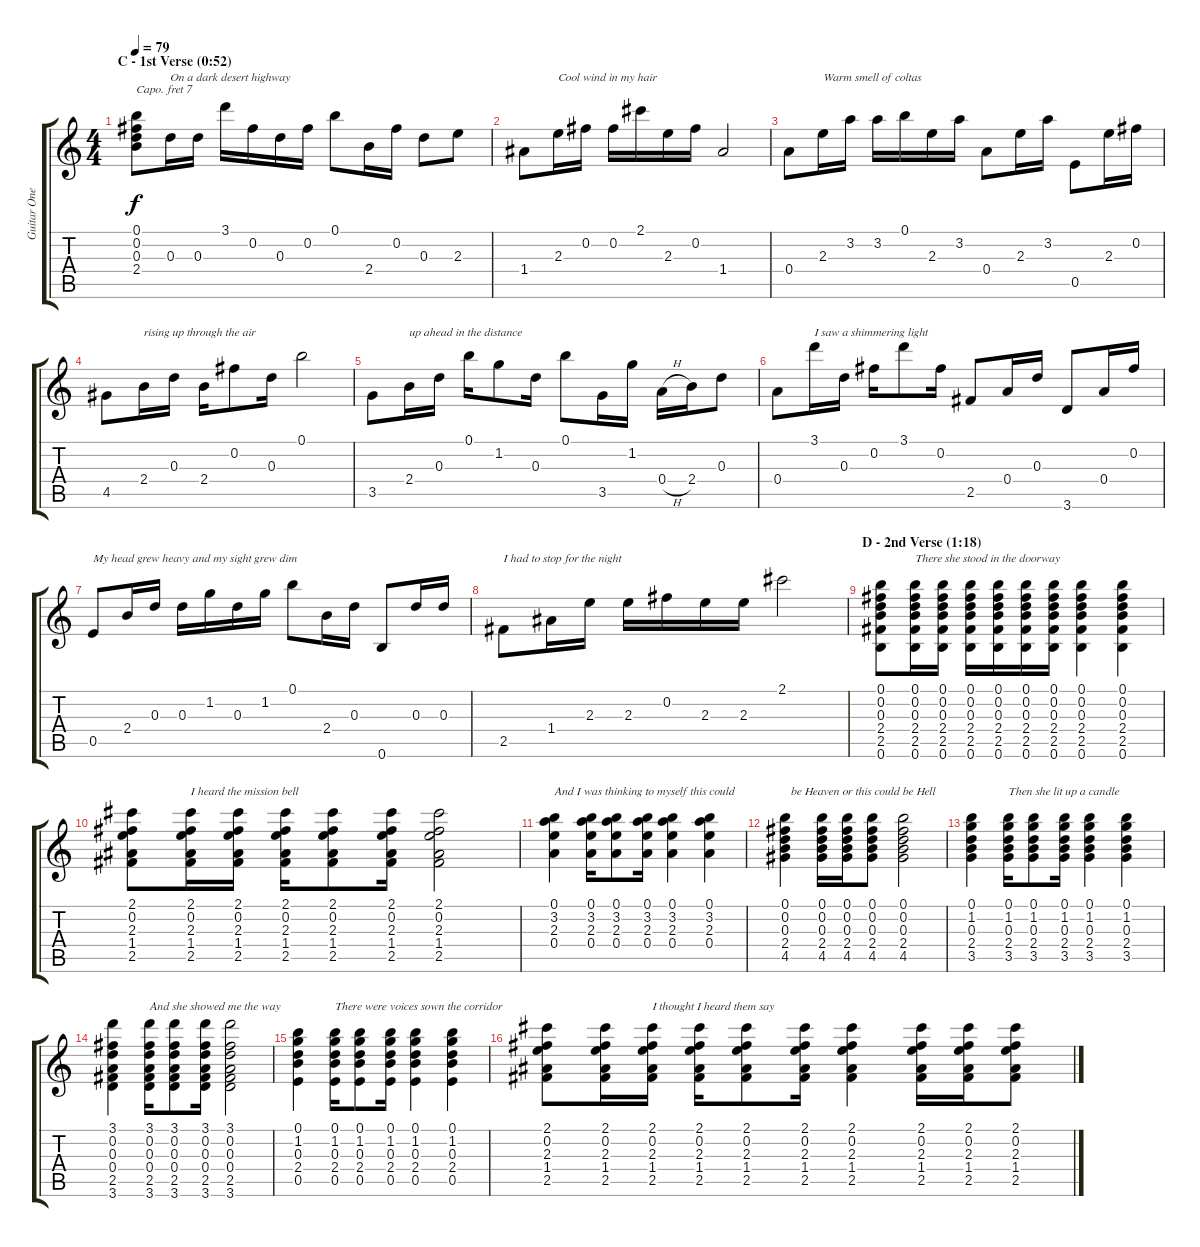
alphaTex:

\track ("Guitar One" "Guitar One") {instrument acousticguitarsteel}
\staff {score tabs}
\capo 7
\tuning (E4 B3 G3 D3 A2 E2) {hide}
\ts (4 4)
\section ("" "C - 1st Verse (0:52)")
\tempo 79
\clef g2
\ks c
(0.1 0.2 0.3 2.4).8{dy f} 0.3.16{txt "On a dark desert highway"} 0.3.16 3.1.16 0.2.16 0.3.16 0.2.16 0.1.8 2.4.16 0.2.16 0.3.8 2.3.8 |
1.4.8 2.3.16{txt "Cool wind in my hair"} 0.2.16 0.2.16 2.1.16 2.3.16 0.2.16 1.4.2 |
0.4.8 2.3.16{txt "Warm smell of coltas"} 3.2.16 3.2.16 0.1.16 2.3.16 3.2.16 0.4.8 2.3.16 3.2.16 0.5.8 2.3.16 0.2.16 |
4.5.8 2.4.16{txt "rising up through the air"} 0.3.16 2.4.16 0.2.8 0.3.16 0.1.2 |
3.5.8 2.4.16{txt "up ahead in the distance"} 0.3.16 0.1.16 1.2.8 0.3.16 0.1.8 3.5.16 1.2.16 0.4{h}.16 2.4.16 0.3.8 |
0.4.8 3.1.16{txt "I saw a shimmering light"} 0.3.16 0.2.16 3.1.8 0.2.16 2.5.8 0.4.16 0.3.16 3.6.8 0.4.16 0.2.16 |
0.5.8{txt "My head grew heavy and my sight grew dim"} 2.4.16 0.3.16 0.3.16 1.2.16 0.3.16 1.2.16 0.1.8 2.4.16 0.3.16 0.6.8 0.3.16 0.3.16 |
2.5.8{txt "I had to stop for the night"} 1.4.16 2.3.16 2.3.16 0.2.16 2.3.16 2.3.16 2.1.2 |
\section ("" "D - 2nd Verse (1:18)")
(0.1 0.2 0.3 2.4 2.5 0.6).8 (0.1 0.2 0.3 2.4 2.5 0.6).16{txt "There she stood in the doorway"} (0.1 0.2 0.3 2.4 2.5 0.6).16 (0.1 0.2 0.3 2.4 2.5 0.6).16 (0.1 0.2 0.3 2.4 2.5 0.6).16 (0.1 0.2 0.3 2.4 2.5 0.6).16 (0.1 0.2 0.3 2.4 2.5 0.6).16 (0.1 0.2 0.3 2.4 2.5 0.6).4 (0.1 0.2 0.3 2.4 2.5 0.6).4 |
(2.1 0.2 2.3 1.4 2.5).8 (2.1 0.2 2.3 1.4 2.5).16{txt "I heard the mission bell"} (2.1 0.2 2.3 1.4 2.5).16 (2.1 0.2 2.3 1.4 2.5).16 (2.1 0.2 2.3 1.4 2.5).8 (2.1 0.2 2.3 1.4 2.5).16 (2.1 0.2 2.3 1.4 2.5).2 |
(0.1 3.2 2.3 0.4).4{txt "And I was thinking to myself this could"} (0.1 3.2 2.3 0.4).16 (0.1 3.2 2.3 0.4).8 (0.1 3.2 2.3 0.4).16 (0.1 3.2 2.3 0.4).4 (0.1 3.2 2.3 0.4).4 |
(0.1 0.2 0.3 2.4 4.5).4{txt "  be Heaven or this could be Hell"} (0.1 0.2 0.3 2.4 4.5).16 (0.1 0.2 0.3 2.4 4.5).16 (0.1 0.2 0.3 2.4 4.5).8 (0.1 0.2 0.3 2.4 4.5).2 |
(0.1 1.2 0.3 2.4 3.5).4 (0.1 1.2 0.3 2.4 3.5).16{txt "Then she lit up a candle"} (0.1 1.2 0.3 2.4 3.5).8 (0.1 1.2 0.3 2.4 3.5).16 (0.1 1.2 0.3 2.4 3.5).4 (0.1 1.2 0.3 2.4 3.5).4 |
(3.1 0.2 0.3 0.4 2.5 3.6).4 (3.1 0.2 0.3 0.4 2.5 3.6).16{txt "And she showed me the way"} (3.1 0.2 0.3 0.4 2.5 3.6).8 (3.1 0.2 0.3 0.4 2.5 3.6).16 (3.1 0.2 0.3 0.4 2.5 3.6).2 |
(0.1 1.2 0.3 2.4 0.5).4 (0.1 1.2 0.3 2.4 0.5).16{txt "There were voices sown the corridor"} (0.1 1.2 0.3 2.4 0.5).8 (0.1 1.2 0.3 2.4 0.5).16 (0.1 1.2 0.3 2.4 0.5).4 (0.1 1.2 0.3 2.4 0.5).4 |
(2.1 0.2 2.3 1.4 2.5).8 (2.1 0.2 2.3 1.4 2.5).16 (2.1 0.2 2.3 1.4 2.5).16{txt "I thought I heard them say"} (2.1 0.2 2.3 1.4 2.5).16 (2.1 0.2 2.3 1.4 2.5).8 (2.1 0.2 2.3 1.4 2.5).16 (2.1 0.2 2.3 1.4 2.5).4 (2.1 0.2 2.3 1.4 2.5).16 (2.1 0.2 2.3 1.4 2.5).16 (2.1 0.2 2.3 1.4 2.5).8
